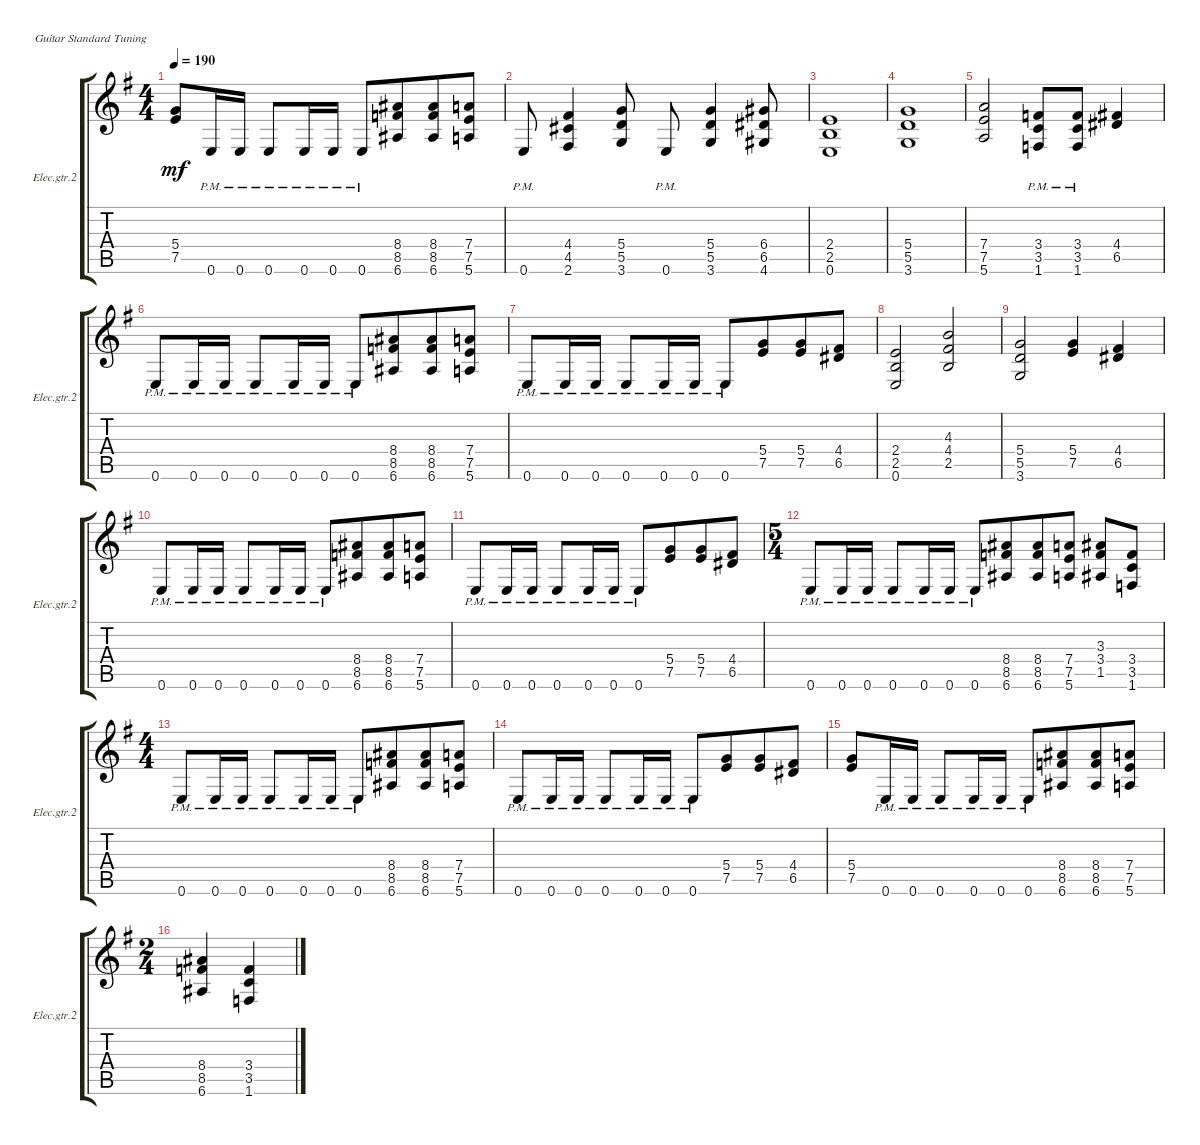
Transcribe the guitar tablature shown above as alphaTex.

\defaultSystemsLayout 4
\bracketExtendMode groupsimilarinstruments
\useSystemSignSeparator
\singleTrackTrackNamePolicy allsystems
\multiTrackTrackNamePolicy allsystems
\firstSystemTrackNameOrientation horizontal
\otherSystemsTrackNameOrientation horizontal
\track ("Elec. gtr. 2" "Elec.gtr.2") {instrument acousticguitarsteel}
\staff {score tabs}
\tuning (E4 B3 G3 D3 A2 E2)
\ts (4 4)
\tempo 190
\clef g2
\ks eminor
(5.4 7.5).8{dy mf} 0.6{pm}.16 0.6{pm}.16 0.6{pm}.8 0.6{pm}.16 0.6{pm}.16 0.6{pm}.8 (8.4 8.5 6.6).8{beam merge} (8.4 8.5 6.6).8 (7.4 7.5 5.6).8 |
0.6{pm}.8 (4.4 4.5 2.6).4 (5.4 5.5 3.6).8 0.6{pm}.8 (5.4 5.5 3.6).4 (6.4 6.5 4.6).8 |
(2.5 0.6 2.4).1 |
(5.4 5.5 3.6).1 |
(5.6 7.5 7.4).2 (1.6{pm} 3.5{pm} 3.4{pm}).8 (1.6{pm} 3.5{pm} 3.4{pm}).8 (6.5 4.4).4 |
0.6{pm}.8 0.6{pm}.16 0.6{pm}.16 0.6{pm}.8 0.6{pm}.16 0.6{pm}.16 0.6{pm}.8 (8.4 6.6 8.5).8{beam merge} (8.4 8.5 6.6).8 (7.4 7.5 5.6).8 |
0.6{pm}.8 0.6{pm}.16 0.6{pm}.16 0.6{pm}.8 0.6{pm}.16 0.6{pm}.16 0.6{pm}.8{beam merge} (5.4 7.5).8{beam merge} (5.4 7.5).8 (4.4 6.5).8 |
(0.6 2.5 2.4).2 (2.5 4.4 4.3).2 |
(3.6 5.5 5.4).2 (7.5 5.4).4 (6.5 4.4).4 |
0.6{pm}.8 0.6{pm}.16 0.6{pm}.16 0.6{pm}.8 0.6{pm}.16 0.6{pm}.16 0.6{pm}.8 (8.4 6.6 8.5).8{beam merge} (8.4 8.5 6.6).8 (7.4 7.5 5.6).8 |
0.6{pm}.8 0.6{pm}.16 0.6{pm}.16 0.6{pm}.8 0.6{pm}.16 0.6{pm}.16 0.6{pm}.8{beam merge} (5.4 7.5).8{beam merge} (5.4 7.5).8 (4.4 6.5).8 |
\ts (5 4)
0.6{pm}.8 0.6{pm}.16 0.6{pm}.16{beam split} 0.6{pm}.8 0.6{pm}.16 0.6{pm}.16{beam split} 0.6{pm}.8 (8.4 6.6 8.5).8{beam merge} (8.4 8.5 6.6).8 (7.4 7.5 5.6).8{beam split} (1.5 3.4 3.3).8 (3.4 3.5 1.6).8 |
\ts (4 4)
0.6{pm}.8 0.6{pm}.16 0.6{pm}.16 0.6{pm}.8 0.6{pm}.16 0.6{pm}.16 0.6{pm}.8 (8.4 6.6 8.5).8{beam merge} (8.4 8.5 6.6).8 (7.4 7.5 5.6).8 |
0.6{pm}.8 0.6{pm}.16 0.6{pm}.16 0.6{pm}.8 0.6{pm}.16 0.6{pm}.16 0.6{pm}.8{beam merge} (5.4 7.5).8{beam merge} (5.4 7.5).8 (4.4 6.5).8 |
(5.4 7.5).8 0.6{pm}.16 0.6{pm}.16 0.6{pm}.8 0.6{pm}.16 0.6{pm}.16 0.6{pm}.8 (8.4 8.5 6.6).8{beam merge} (8.4 8.5 6.6).8 (7.4 7.5 5.6).8 |
\ts (2 4)
(6.6 8.5 8.4).4 (1.6 3.5 3.4).4
